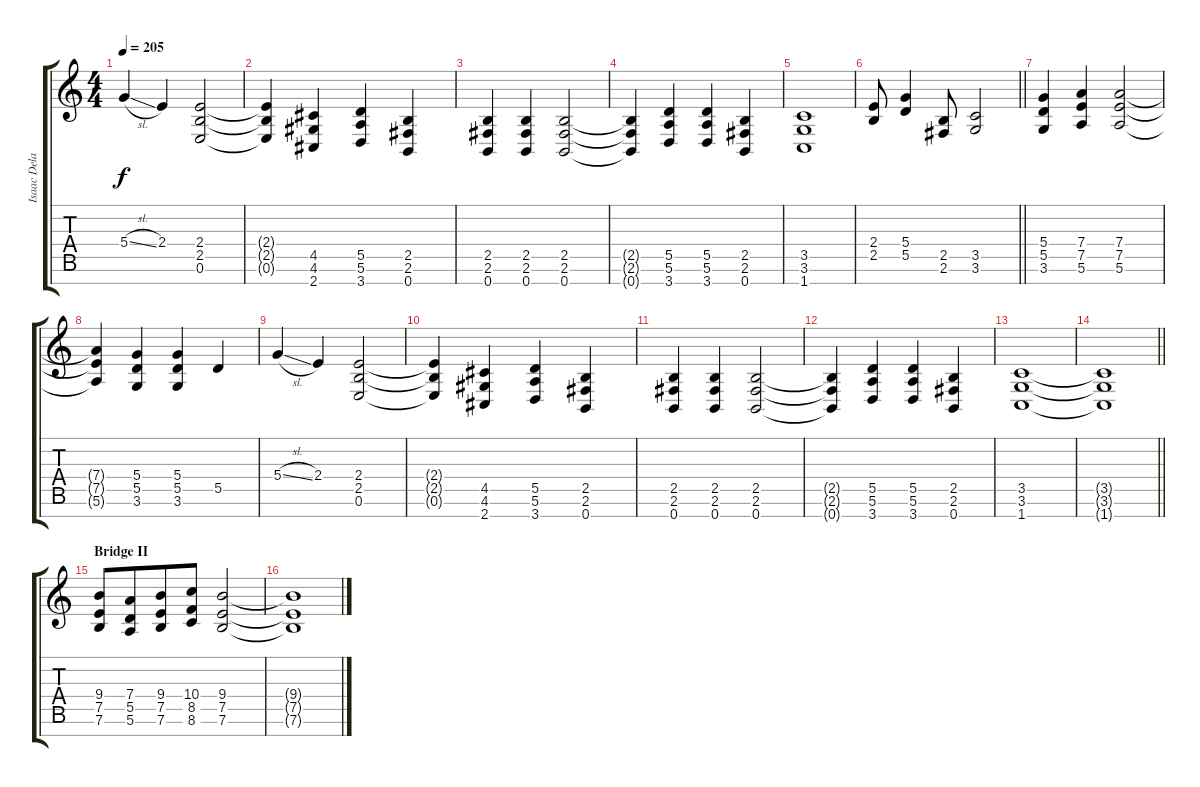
\track ("Isaac Delahaye" "Isaac Dela") {instrument distortionguitar}
\staff {score tabs}
\tuning (E4 B3 G3 D3 A2 E2 B1) {hide}
\ts (4 4)
\tempo 205
\clef g2
\ks c
5.4{sl}.4{dy f} 2.4.4 (2.4 2.5 0.6).2 |
(2.4{t} 2.5{t} 0.6{t}).4 (4.5 4.6 2.7).4 (5.5 5.6 3.7).4 (2.5 2.6 0.7).4 |
(2.5 2.6 0.7).4 (2.5 2.6 0.7).4 (2.5 2.6 0.7).2 |
(2.5{t} 2.6{t} 0.7{t}).4 (5.5 5.6 3.7).4 (5.5 5.6 3.7).4 (2.5 2.6 0.7).4 |
(3.5 3.6 1.7).1 |
\barLineRight lightlight
(2.4 2.5).8 (5.4 5.5).4 (2.5 2.6).8 (3.5 3.6).2 |
(5.4 5.5 3.6).4 (7.4 7.5 5.6).4 (7.4 7.5 5.6).2 |
(7.4{t} 7.5{t} 5.6{t}).4 (5.4 5.5 3.6).4 (5.4 5.5 3.6).4 5.5.4 |
5.4{sl}.4 2.4.4 (2.4 2.5 0.6).2 |
(2.4{t} 2.5{t} 0.6{t}).4 (4.5 4.6 2.7).4 (5.5 5.6 3.7).4 (2.5 2.6 0.7).4 |
(2.5 2.6 0.7).4 (2.5 2.6 0.7).4 (2.5 2.6 0.7).2 |
(2.5{t} 2.6{t} 0.7{t}).4 (5.5 5.6 3.7).4 (5.5 5.6 3.7).4 (2.5 2.6 0.7).4 |
(3.5 3.6 1.7).1 |
\barLineRight lightlight
(3.5{t} 3.6{t} 1.7{t}).1 |
\section ("" "Bridge II")
(9.4 7.5 7.6).8 (7.4 5.5 5.6).8{beam merge} (9.4 7.5 7.6).8 (10.4 8.5 8.6).8 (9.4 7.5 7.6).2 |
(9.4{t} 7.5{t} 7.6{t}).1
